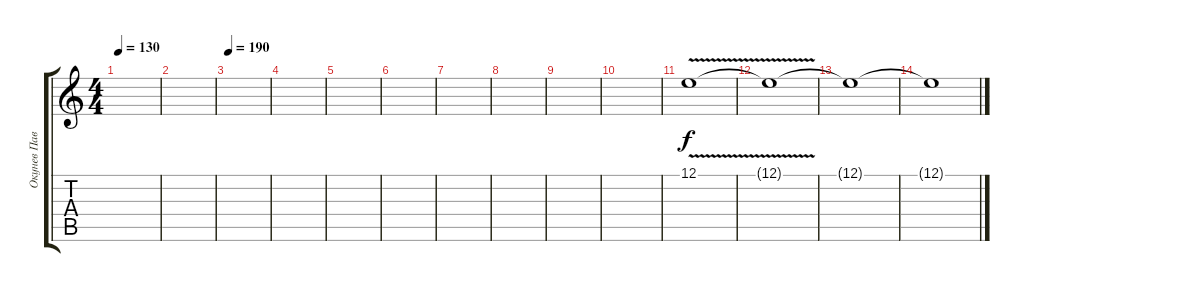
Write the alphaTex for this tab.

\track ("Окунев Павел" "Окунев Пав") {instrument bassoon}
\staff {score tabs}
\tuning (E4 B3 G3 D3 A2 E2) {hide}
\ts (4 4)
\tempo 130
\clef g2
\ks c
|
|
\tempo 190
|
|
|
|
|
|
|
|
12.1{v}.1 |
12.1{t}.1 |
12.1{t}.1 |
12.1{t}.1
